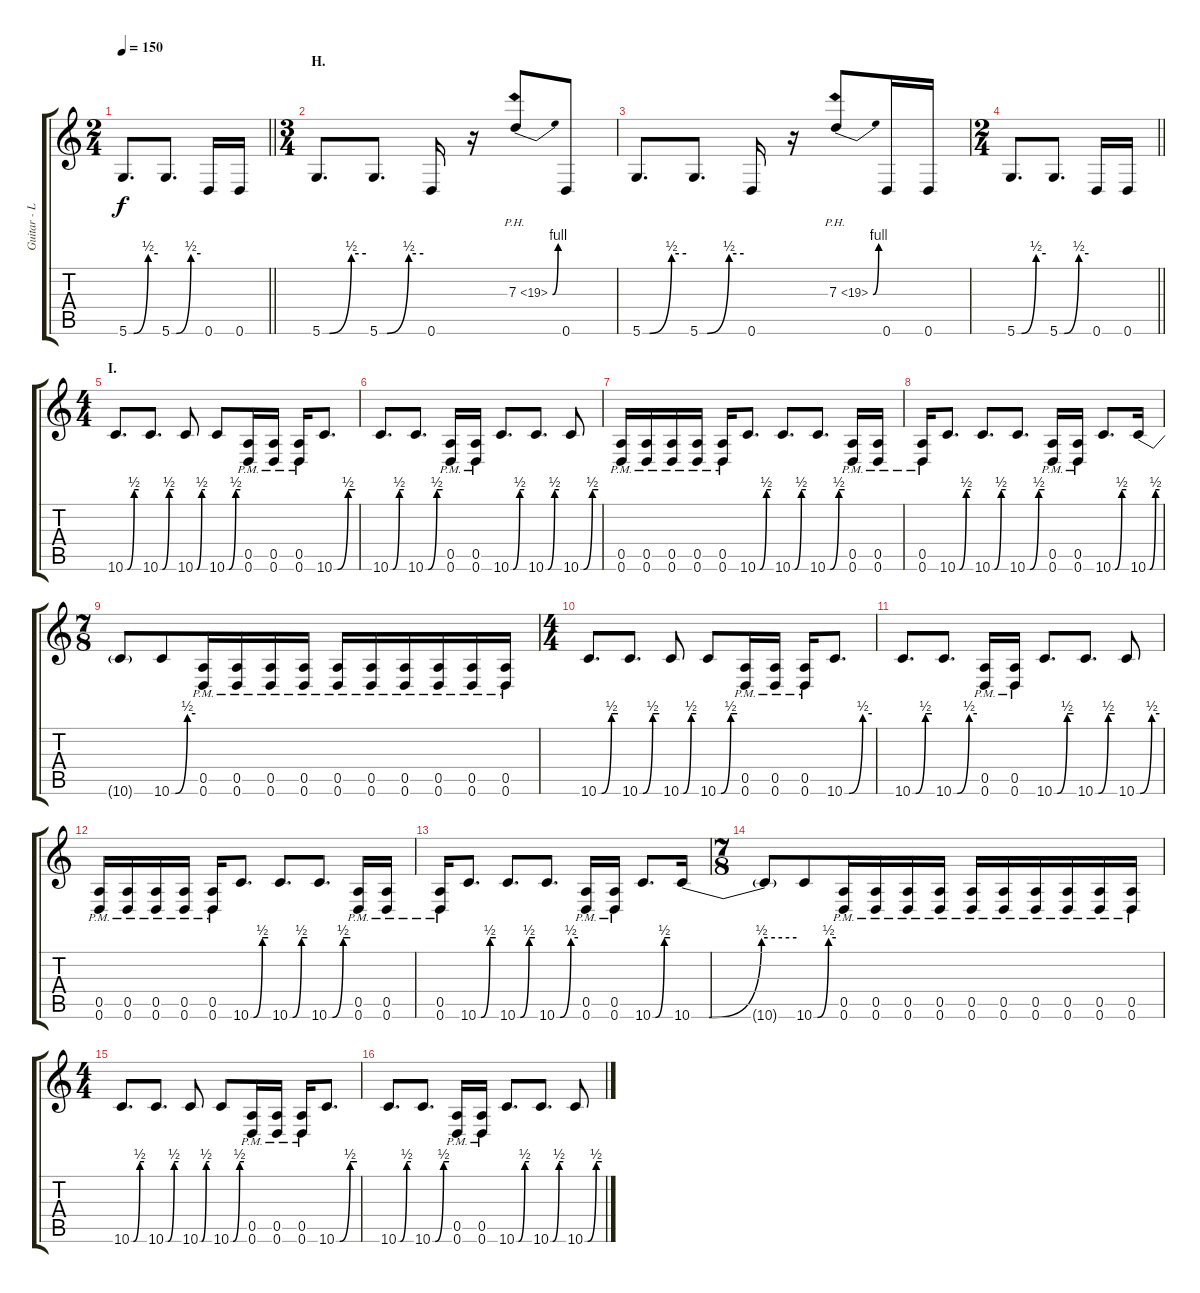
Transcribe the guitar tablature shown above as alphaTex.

\track ("Guitar - Left" "Guitar - L") {instrument distortionguitar}
\staff {score tabs}
\tuning (E4 B3 G3 D3 A2 D2) {hide}
\ts (2 4)
\tempo 150
\clef g2
\barLineRight lightlight
\ks c
5.6{be (custom 0 0 10 0 40 2 60 2)}.8{d dy f} 5.6{be (custom 0 0 10 0 40 2 60 2)}.8{d} 0.6.16 0.6.16 |
\ts (3 4)
\section ("" "H.")
5.6{be (custom 0 0 10 0 40 2 60 2)}.8{d} 5.6{be (custom 0 0 10 0 40 2 60 2)}.8{d} 0.6.16 r.16 7.3{be (bend 0 0 60 4) ph 12}.8 0.6.8 |
5.6{be (custom 0 0 10 0 40 2 60 2)}.8{d} 5.6{be (custom 0 0 10 0 40 2 60 2)}.8{d} 0.6.16 r.16 7.3{be (bend 0 0 60 4) ph 12}.8 0.6.16 0.6.16 |
\ts (2 4)
\barLineRight lightlight
5.6{be (custom 0 0 10 0 40 2 60 2)}.8{d} 5.6{be (custom 0 0 10 0 40 2 60 2)}.8{d} 0.6.16 0.6.16 |
\ts (4 4)
\section ("" "I.")
10.6{be (custom 0 0 10 0 40 2 60 2)}.8{d} 10.6{be (custom 0 0 10 0 40 2 60 2)}.8{d} 10.6{be (custom 0 0 10 0 40 2 60 2)}.8 10.6{be (custom 0 0 10 0 40 2 60 2)}.8 (0.5{pm} 0.6{pm}).16 (0.5{pm} 0.6{pm}).16 (0.5{pm} 0.6{pm}).16 10.6{be (custom 0 0 10 0 40 2 60 2)}.8{d} |
10.6{be (custom 0 0 10 0 40 2 60 2)}.8{d} 10.6{be (custom 0 0 10 0 40 2 60 2)}.8{d} (0.5{pm} 0.6{pm}).16 (0.5{pm} 0.6{pm}).16 10.6{be (custom 0 0 10 0 40 2 60 2)}.8{d} 10.6{be (custom 0 0 10 0 40 2 60 2)}.8{d} 10.6{be (custom 0 0 10 0 40 2 60 2)}.8 |
(0.5{pm} 0.6{pm}).16 (0.5{pm} 0.6{pm}).16 (0.5{pm} 0.6{pm}).16 (0.5{pm} 0.6{pm}).16 (0.5{pm} 0.6{pm}).16 10.6{be (custom 0 0 10 0 40 2 60 2)}.8{d} 10.6{be (custom 0 0 10 0 40 2 60 2)}.8{d} 10.6{be (custom 0 0 10 0 40 2 60 2)}.8{d} (0.5{pm} 0.6{pm}).16 (0.5{pm} 0.6{pm}).16 |
(0.5{pm} 0.6{pm}).16 10.6{be (custom 0 0 10 0 40 2 60 2)}.8{d} 10.6{be (custom 0 0 10 0 40 2 60 2)}.8{d} 10.6{be (custom 0 0 10 0 40 2 60 2)}.8{d} (0.5{pm} 0.6{pm}).16 (0.5{pm} 0.6{pm}).16 10.6{be (custom 0 0 10 0 40 2 60 2)}.8{d} 10.6{be (custom 0 0 10 0 40 2 60 2)}.16 |
\ts (7 8)
10.6{t}.8 10.6{be (custom 0 0 10 0 40 2 60 2)}.8 (0.5{pm} 0.6{pm}).16 (0.5{pm} 0.6{pm}).16 (0.5{pm} 0.6{pm}).16 (0.5{pm} 0.6{pm}).16 (0.5{pm} 0.6{pm}).16 (0.5{pm} 0.6{pm}).16 (0.5{pm} 0.6{pm}).16 (0.5{pm} 0.6{pm}).16 (0.5{pm} 0.6{pm}).16 (0.5{pm} 0.6{pm}).16 |
\ts (4 4)
10.6{be (custom 0 0 10 0 40 2 60 2)}.8{d} 10.6{be (custom 0 0 10 0 40 2 60 2)}.8{d} 10.6{be (custom 0 0 10 0 40 2 60 2)}.8 10.6{be (custom 0 0 10 0 40 2 60 2)}.8 (0.5{pm} 0.6{pm}).16 (0.5{pm} 0.6{pm}).16 (0.5{pm} 0.6{pm}).16 10.6{be (custom 0 0 10 0 40 2 60 2)}.8{d} |
10.6{be (custom 0 0 10 0 40 2 60 2)}.8{d} 10.6{be (custom 0 0 10 0 40 2 60 2)}.8{d} (0.5{pm} 0.6{pm}).16 (0.5{pm} 0.6{pm}).16 10.6{be (custom 0 0 10 0 40 2 60 2)}.8{d} 10.6{be (custom 0 0 10 0 40 2 60 2)}.8{d} 10.6{be (custom 0 0 10 0 40 2 60 2)}.8 |
(0.5{pm} 0.6{pm}).16 (0.5{pm} 0.6{pm}).16 (0.5{pm} 0.6{pm}).16 (0.5{pm} 0.6{pm}).16 (0.5{pm} 0.6{pm}).16 10.6{be (custom 0 0 10 0 40 2 60 2)}.8{d} 10.6{be (custom 0 0 10 0 40 2 60 2)}.8{d} 10.6{be (custom 0 0 10 0 40 2 60 2)}.8{d} (0.5{pm} 0.6{pm}).16 (0.5{pm} 0.6{pm}).16 |
(0.5{pm} 0.6{pm}).16 10.6{be (custom 0 0 10 0 40 2 60 2)}.8{d} 10.6{be (custom 0 0 10 0 40 2 60 2)}.8{d} 10.6{be (custom 0 0 10 0 40 2 60 2)}.8{d} (0.5{pm} 0.6{pm}).16 (0.5{pm} 0.6{pm}).16 10.6{be (custom 0 0 10 0 40 2 60 2)}.8{d} 10.6{be (custom 0 0 10 0 40 2 60 2)}.16 |
\ts (7 8)
10.6{t}.8 10.6{be (custom 0 0 10 0 40 2 60 2)}.8 (0.5{pm} 0.6{pm}).16 (0.5{pm} 0.6{pm}).16 (0.5{pm} 0.6{pm}).16 (0.5{pm} 0.6{pm}).16 (0.5{pm} 0.6{pm}).16 (0.5{pm} 0.6{pm}).16 (0.5{pm} 0.6{pm}).16 (0.5{pm} 0.6{pm}).16 (0.5{pm} 0.6{pm}).16 (0.5{pm} 0.6{pm}).16 |
\ts (4 4)
10.6{be (custom 0 0 10 0 40 2 60 2)}.8{d} 10.6{be (custom 0 0 10 0 40 2 60 2)}.8{d} 10.6{be (custom 0 0 10 0 40 2 60 2)}.8 10.6{be (custom 0 0 10 0 40 2 60 2)}.8 (0.5{pm} 0.6{pm}).16 (0.5{pm} 0.6{pm}).16 (0.5{pm} 0.6{pm}).16 10.6{be (custom 0 0 10 0 40 2 60 2)}.8{d} |
10.6{be (custom 0 0 10 0 40 2 60 2)}.8{d} 10.6{be (custom 0 0 10 0 40 2 60 2)}.8{d} (0.5{pm} 0.6{pm}).16 (0.5{pm} 0.6{pm}).16 10.6{be (custom 0 0 10 0 40 2 60 2)}.8{d} 10.6{be (custom 0 0 10 0 40 2 60 2)}.8{d} 10.6{be (custom 0 0 10 0 40 2 60 2)}.8
